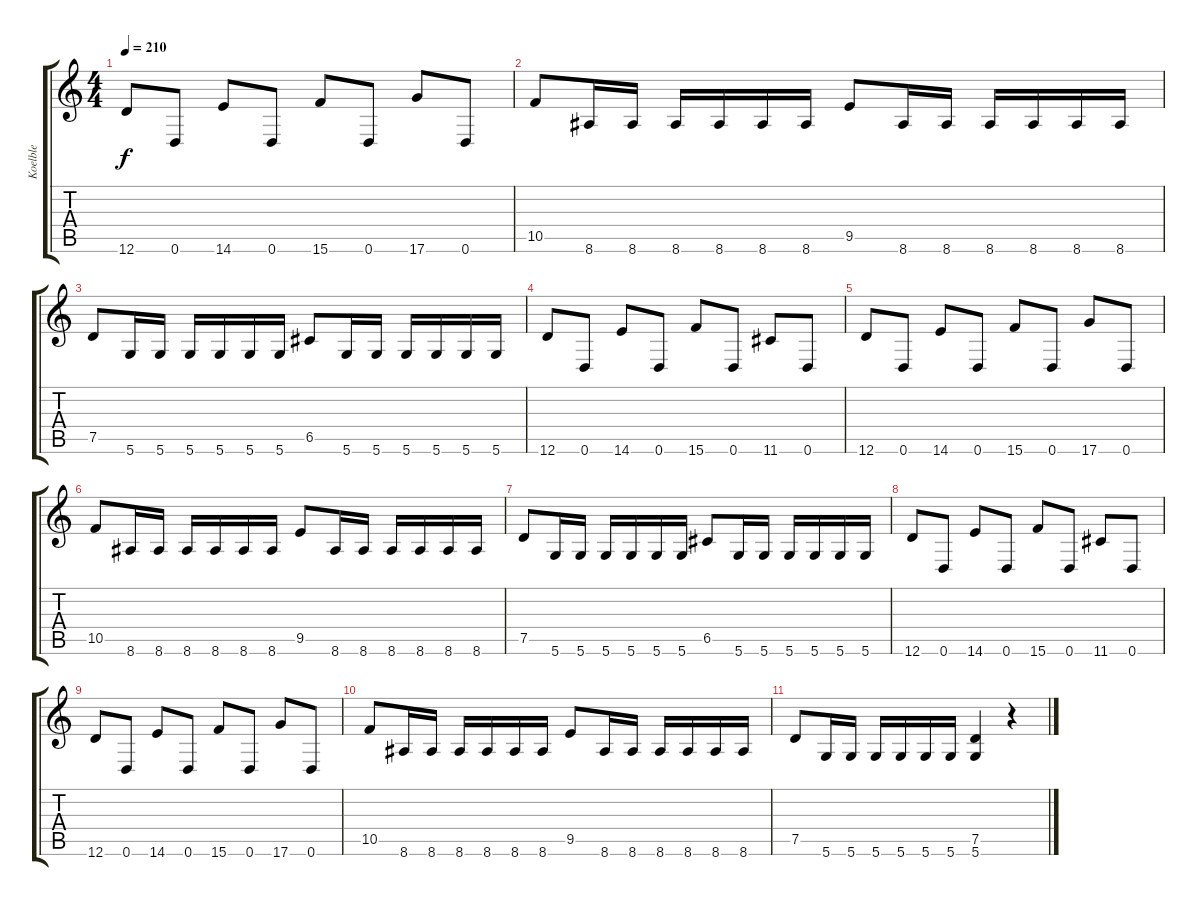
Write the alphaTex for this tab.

\track ("Koelble" "Koelble") {instrument distortionguitar}
\staff {score tabs}
\tuning (D4 A3 F3 C3 G2 D2) {hide}
\ts (4 4)
\tempo 210
\clef g2
\ks c
12.6.8{dy f} 0.6.8 14.6.8 0.6.8 15.6.8 0.6.8 17.6.8 0.6.8 |
10.5.8 8.6.16 8.6.16 8.6.16 8.6.16 8.6.16 8.6.16 9.5.8 8.6.16 8.6.16 8.6.16 8.6.16 8.6.16 8.6.16 |
7.5.8 5.6.16 5.6.16 5.6.16 5.6.16 5.6.16 5.6.16 6.5.8 5.6.16 5.6.16 5.6.16 5.6.16 5.6.16 5.6.16 |
12.6.8 0.6.8 14.6.8 0.6.8 15.6.8 0.6.8 11.6.8 0.6.8 |
12.6.8 0.6.8 14.6.8 0.6.8 15.6.8 0.6.8 17.6.8 0.6.8 |
10.5.8 8.6.16 8.6.16 8.6.16 8.6.16 8.6.16 8.6.16 9.5.8 8.6.16 8.6.16 8.6.16 8.6.16 8.6.16 8.6.16 |
7.5.8 5.6.16 5.6.16 5.6.16 5.6.16 5.6.16 5.6.16 6.5.8 5.6.16 5.6.16 5.6.16 5.6.16 5.6.16 5.6.16 |
12.6.8 0.6.8 14.6.8 0.6.8 15.6.8 0.6.8 11.6.8 0.6.8 |
12.6.8 0.6.8 14.6.8 0.6.8 15.6.8 0.6.8 17.6.8 0.6.8 |
10.5.8 8.6.16 8.6.16 8.6.16 8.6.16 8.6.16 8.6.16 9.5.8 8.6.16 8.6.16 8.6.16 8.6.16 8.6.16 8.6.16 |
7.5.8 5.6.16 5.6.16 5.6.16 5.6.16 5.6.16 5.6.16 (7.5 5.6).4 r.4
